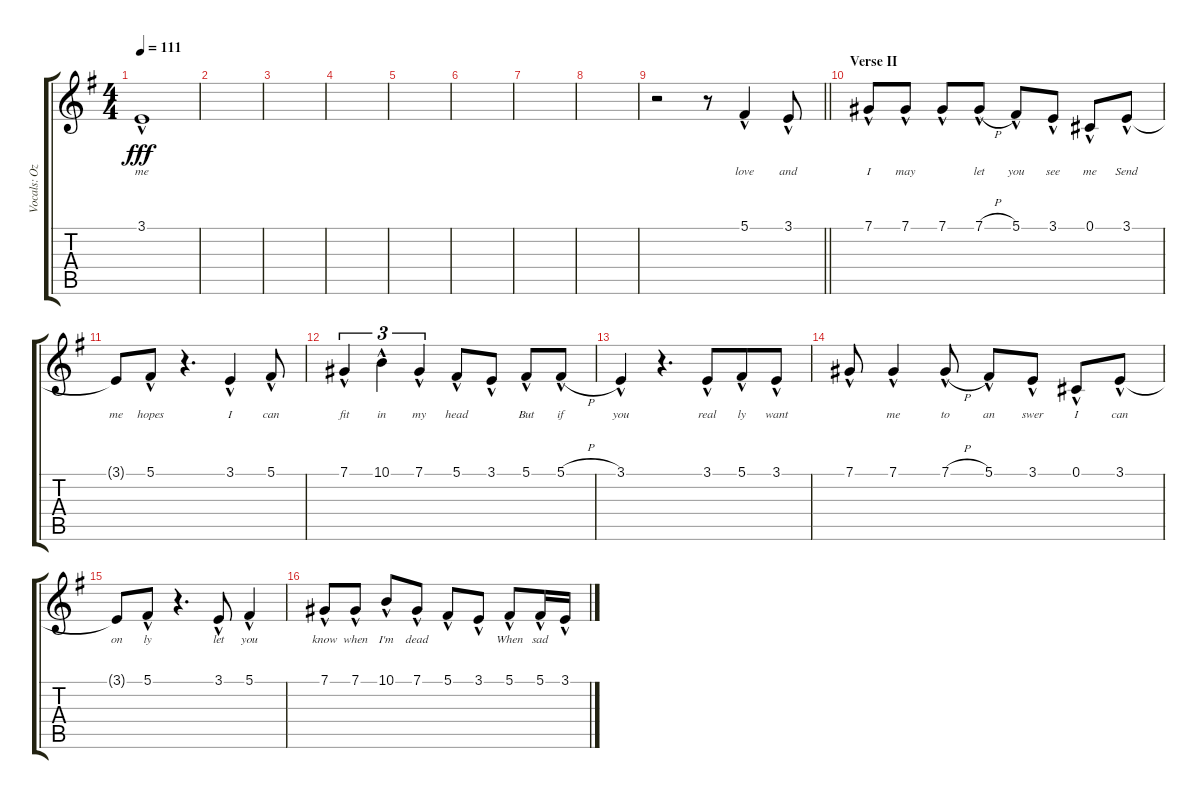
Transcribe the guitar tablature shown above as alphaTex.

\track ("Vocals: Ozzy" "Vocals: Oz") {instrument lead2sawtooth}
\staff {score tabs}
\tuning (Db4 Ab3 E3 B2 Gb2 Db2) {hide}
\ts (4 4)
\tempo 111
\clef g2
\ks g
3.1{hac}.1{lyrics (0 "me") lyrics (1 "") lyrics (2 "") lyrics (3 "") lyrics (4 "") dy fff} |
|
|
|
|
|
|
|
\barLineRight lightlight
r.2 r.8 5.1{hac}.4{lyrics (0 "love") lyrics (1 "") lyrics (2 "") lyrics (3 "") lyrics (4 "")} 3.1{hac}.8{lyrics (0 "and") lyrics (1 "") lyrics (2 "") lyrics (3 "") lyrics (4 "")} |
\section ("" "Verse II")
7.1{hac}.8{lyrics (0 "I") lyrics (1 "") lyrics (2 "") lyrics (3 "") lyrics (4 "")} 7.1{hac}.8{lyrics (0 "may") lyrics (1 "") lyrics (2 "") lyrics (3 "") lyrics (4 "")} 7.1{hac}.8{lyrics (0 "") lyrics (1 "") lyrics (2 "") lyrics (3 "") lyrics (4 "")} 7.1{h hac}.8{lyrics (0 "let") lyrics (1 "") lyrics (2 "") lyrics (3 "") lyrics (4 "")} 5.1{hac}.8{lyrics (0 "you") lyrics (1 "") lyrics (2 "") lyrics (3 "") lyrics (4 "")} 3.1{hac}.8{lyrics (0 "see") lyrics (1 "") lyrics (2 "") lyrics (3 "") lyrics (4 "")} 0.1{hac}.8{lyrics (0 "me") lyrics (1 "") lyrics (2 "") lyrics (3 "") lyrics (4 "")} 3.1{hac}.8{lyrics (0 "Send") lyrics (1 "") lyrics (2 "") lyrics (3 "") lyrics (4 "")} |
3.1{t}.8{lyrics (0 "me") lyrics (1 "") lyrics (2 "") lyrics (3 "") lyrics (4 "")} 5.1{hac}.8{lyrics (0 "hopes") lyrics (1 "") lyrics (2 "") lyrics (3 "") lyrics (4 "")} r.4{d} 3.1{hac}.4{lyrics (0 "I") lyrics (1 "") lyrics (2 "") lyrics (3 "") lyrics (4 "")} 5.1{hac}.8{lyrics (0 "can") lyrics (1 "") lyrics (2 "") lyrics (3 "") lyrics (4 "")} |
7.1{hac}.4{tu (3 2) lyrics (0 "fit") lyrics (1 "") lyrics (2 "") lyrics (3 "") lyrics (4 "")} 10.1{hac}.4{tu (3 2) lyrics (0 "in") lyrics (1 "") lyrics (2 "") lyrics (3 "") lyrics (4 "")} 7.1{hac}.4{tu (3 2) lyrics (0 "my") lyrics (1 "") lyrics (2 "") lyrics (3 "") lyrics (4 "")} 5.1{hac}.8{lyrics (0 "head") lyrics (1 "") lyrics (2 "") lyrics (3 "") lyrics (4 "")} 3.1{hac}.8{lyrics (0 "") lyrics (1 "") lyrics (2 "") lyrics (3 "") lyrics (4 "")} 5.1{hac}.8{lyrics (0 "But") lyrics (1 "") lyrics (2 "") lyrics (3 "") lyrics (4 "")} 5.1{h hac}.8{lyrics (0 "if") lyrics (1 "") lyrics (2 "") lyrics (3 "") lyrics (4 "")} |
3.1{hac}.4{lyrics (0 "you") lyrics (1 "") lyrics (2 "") lyrics (3 "") lyrics (4 "")} r.4{d} 3.1{hac}.8{lyrics (0 "real") lyrics (1 "") lyrics (2 "") lyrics (3 "") lyrics (4 "") beam merge} 5.1{hac}.8{lyrics (0 "ly") lyrics (1 "") lyrics (2 "") lyrics (3 "") lyrics (4 "")} 3.1{hac}.8{lyrics (0 "want") lyrics (1 "") lyrics (2 "") lyrics (3 "") lyrics (4 "")} |
7.1{hac}.8{lyrics (0 "") lyrics (1 "") lyrics (2 "") lyrics (3 "") lyrics (4 "")} 7.1{hac}.4{lyrics (0 "me") lyrics (1 "") lyrics (2 "") lyrics (3 "") lyrics (4 "")} 7.1{h hac}.8{lyrics (0 "to") lyrics (1 "") lyrics (2 "") lyrics (3 "") lyrics (4 "")} 5.1{hac}.8{lyrics (0 "an") lyrics (1 "") lyrics (2 "") lyrics (3 "") lyrics (4 "")} 3.1{hac}.8{lyrics (0 "swer") lyrics (1 "") lyrics (2 "") lyrics (3 "") lyrics (4 "")} 0.1{hac}.8{lyrics (0 "I") lyrics (1 "") lyrics (2 "") lyrics (3 "") lyrics (4 "")} 3.1{hac}.8{lyrics (0 "can") lyrics (1 "") lyrics (2 "") lyrics (3 "") lyrics (4 "")} |
3.1{t}.8{lyrics (0 "on") lyrics (1 "") lyrics (2 "") lyrics (3 "") lyrics (4 "")} 5.1{hac}.8{lyrics (0 "ly") lyrics (1 "") lyrics (2 "") lyrics (3 "") lyrics (4 "")} r.4{d} 3.1{hac}.8{lyrics (0 "let") lyrics (1 "") lyrics (2 "") lyrics (3 "") lyrics (4 "")} 5.1{hac}.4{lyrics (0 "you") lyrics (1 "") lyrics (2 "") lyrics (3 "") lyrics (4 "")} |
7.1{hac}.8{lyrics (0 "know") lyrics (1 "") lyrics (2 "") lyrics (3 "") lyrics (4 "")} 7.1{hac}.8{lyrics (0 "when") lyrics (1 "") lyrics (2 "") lyrics (3 "") lyrics (4 "")} 10.1{hac}.8{lyrics (0 "I'm") lyrics (1 "") lyrics (2 "") lyrics (3 "") lyrics (4 "")} 7.1{hac}.8{lyrics (0 "dead") lyrics (1 "") lyrics (2 "") lyrics (3 "") lyrics (4 "")} 5.1{hac}.8{lyrics (0 "") lyrics (1 "") lyrics (2 "") lyrics (3 "") lyrics (4 "")} 3.1{hac}.8{lyrics (0 "") lyrics (1 "") lyrics (2 "") lyrics (3 "") lyrics (4 "")} 5.1{hac}.8{lyrics (0 "When") lyrics (1 "") lyrics (2 "") lyrics (3 "") lyrics (4 "")} 5.1{hac}.16{lyrics (0 "sad") lyrics (1 "") lyrics (2 "") lyrics (3 "") lyrics (4 "")} 3.1{hac}.16{lyrics (0 "") lyrics (1 "") lyrics (2 "") lyrics (3 "") lyrics (4 "")}
